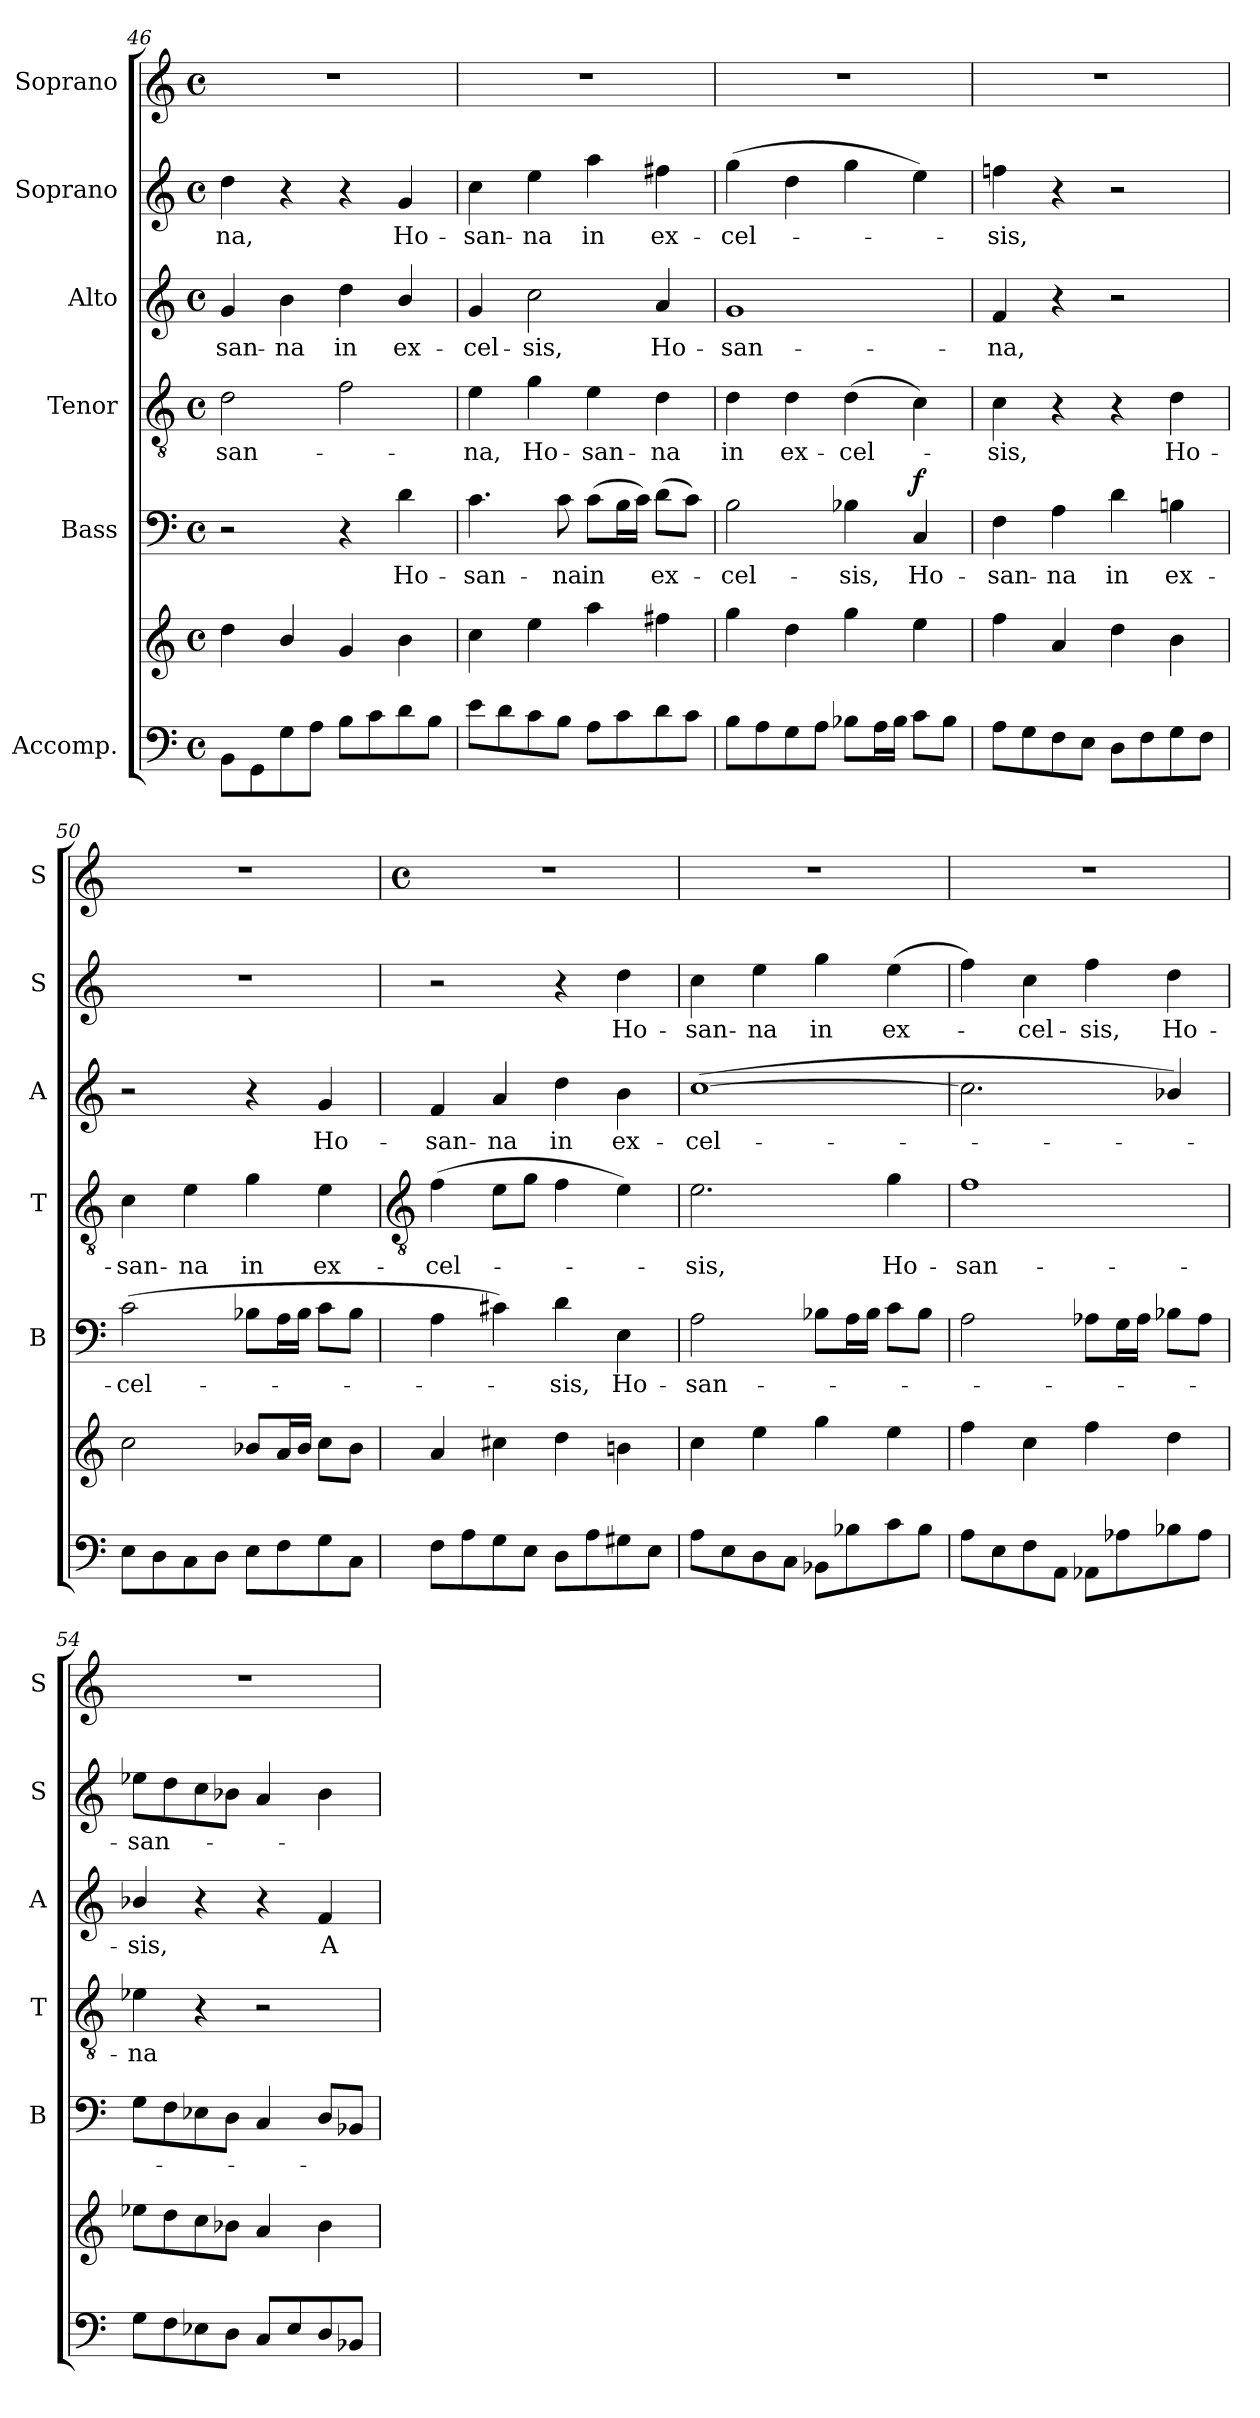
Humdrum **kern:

**kern	**kern	**kern	**text	**dynam	**kern	**text	**kern	**text	**kern	**text	**kern
*part6	*part6	*part5	*part5	*part5	*part4	*part4	*part3	*part3	*part2	*part2	*part1
*staff7	*staff6	*staff5	*staff5	*staff5	*staff4	*staff4	*staff3	*staff3	*staff2	*staff2	*staff1
*I"Accomp.	*	*I"Bass	*	*	*I"Tenor	*	*I"Alto	*	*I"Soprano	*	*I"Soprano
*	*	*I'B	*	*	*I'T	*	*I'A	*	*I'S	*	*I'S
!!LO:LB:g=z
*clefF4	*clefG2	*clefF4	*	*	*clefGv2	*	*clefG2	*	*clefG2	*	*clefG2
*k[]	*k[]	*k[]	*	*	*k[]	*	*k[]	*	*k[]	*	*k[]
*C:	*C:	*C:	*	*	*C:	*	*C:	*	*C:	*	*C:
*M4/4	*M4/4	*M4/4	*	*	*M4/4	*	*M4/4	*	*M4/4	*	*M4/4
*met(c)	*met(c)	*met(c)	*	*	*met(c)	*	*met(c)	*	*met(c)	*	*met(c)
=46	=46	=46	=46	=46	=46	=46	=46	=46	=46	=46	=46
!	!	!	!	!	!	!LO:LY:b	!	!LO:LY:b	!	!LO:LY:b	!
8BBL	4dd	2r	.	.	2d	-san-	4g	-san-	4dd	na,	1r
8GG	.	.	.	.	.	.	.	.	.	.	.
!	!	!	!	!	!	!	!	!LO:LY:b	!	!	!
8G	4b/	.	.	.	.	.	4b	-na	4r	.	.
8AJ	.	.	.	.	.	.	.	.	.	.	.
!	!	!	!	!	!	!	!	!LO:LY:b	!	!	!
8BL	4g	4r	.	.	2f	.	4dd	in	4r	.	.
8c	.	.	.	.	.	.	.	.	.	.	.
!	!	!	!LO:LY:b	!	!	!	!	!LO:LY:b	!	!LO:LY:b	!
8d	4b	4d	Ho-	.	.	.	4b/	ex-	4g	Ho-	.
8BJ	.	.	.	.	.	.	.	.	.	.	.
=47	=47	=47	=47	=47	=47	=47	=47	=47	=47	=47	=47
!	!	!	!LO:LY:b	!	!	!LO:LY:b	!	!LO:LY:b	!	!LO:LY:b	!
8eL	4cc	4.c	-san-	.	4e	na,	4g	-cel-	4cc	-san-	1r
8d	.	.	.	.	.	.	.	.	.	.	.
!	!	!	!	!	!	!LO:LY:b	!	!LO:LY:b	!	!LO:LY:b	!
8c	4ee	.	.	.	4g	Ho-	2cc	-sis,	4ee	-na	.
!	!	!	!LO:LY:b	!	!	!	!	!	!	!	!
8BJ	.	8c	-na	.	.	.	.	.	.	.	.
!	!	!	!LO:LY:b	!	!	!LO:LY:b	!	!	!	!LO:LY:b	!
8AL	4aa	(>8cL	in	.	4e	-san-	.	.	4aa	in	.
8c	.	16BL	.	.	.	.	.	.	.	.	.
.	.	16cJJ)	.	.	.	.	.	.	.	.	.
!	!	!	!LO:LY:b	!	!	!LO:LY:b	!	!LO:LY:b	!	!LO:LY:b	!
8d	4ff#X	(>8dL	ex-	.	4d	-na	4a	Ho-	4ff#X	ex-	.
8cJ	.	8cJ)	.	.	.	.	.	.	.	.	.
=48	=48	=48	=48	=48	=48	=48	=48	=48	=48	=48	=48
!	!	!	!LO:LY:b	!	!	!LO:LY:b	!	!LO:LY:b	!	!LO:LY:b	!
8BL	4gg	2B	cel-	.	4d	in	1g	-san-	(>4gg	-cel-	1r
8A	.	.	.	.	.	.	.	.	.	.	.
!	!	!	!	!	!	!LO:LY:b	!	!	!	!	!
8G	4dd	.	.	.	4d	ex-	.	.	4dd	.	.
8AJ	.	.	.	.	.	.	.	.	.	.	.
!	!	!	!LO:LY:b	!	!	!LO:LY:b	!	!	!	!	!
8B-XL	4gg	4B-X	-sis,	.	(>4d	-cel-	.	.	4gg	.	.
16AL	.	.	.	.	.	.	.	.	.	.	.
16B-JJ	.	.	.	.	.	.	.	.	.	.	.
!	!	!	!LO:LY:b	!LO:DY:b	!	!	!	!	!	!	!
8cL	4ee	4C	Ho-	f	4c)	.	.	.	4ee)	.	.
8B-J	.	.	.	.	.	.	.	.	.	.	.
=49	=49	=49	=49	=49	=49	=49	=49	=49	=49	=49	=49
!	!	!	!LO:LY:b	!	!	!LO:LY:b	!	!LO:LY:b	!	!LO:LY:b	!
8AL	4ff	4F	-san-	.	4c	sis,	4f	-na,	4ffn	sis,	1r
8G	.	.	.	.	.	.	.	.	.	.	.
!	!	!	!LO:LY:b	!	!	!	!	!	!	!	!
8F	4a	4A	-na	.	4r	.	4r	.	4r	.	.
8EJ	.	.	.	.	.	.	.	.	.	.	.
!	!	!	!LO:LY:b	!	!	!	!	!	!	!	!
8DL	4dd	4d	in	.	4r	.	2r	.	2r	.	.
8F	.	.	.	.	.	.	.	.	.	.	.
!	!	!	!LO:LY:b	!	!	!LO:LY:b	!	!	!	!	!
8G	4b	4Bn	ex-	.	4d	Ho-	.	.	.	.	.
8FJ	.	.	.	.	.	.	.	.	.	.	.
=50	=50	=50	=50	=50	=50	=50	=50	=50	=50	=50	=50
!	!	!	!LO:LY:b	!	!	!LO:LY:b	!	!	!	!	!
8EL	2cc	(>2c	-cel-	.	4c	-san-	2r	.	1r	.	1r
8D	.	.	.	.	.	.	.	.	.	.	.
!	!	!	!	!	!	!LO:LY:b	!	!	!	!	!
8C	.	.	.	.	4e	-na	.	.	.	.	.
8DJ	.	.	.	.	.	.	.	.	.	.	.
!	!	!	!	!	!	!LO:LY:b	!	!	!	!	!
8EL	8b-XL	8B-XL	.	.	4g	in	4r	.	.	.	.
8F	16aL	16AL	.	.	.	.	.	.	.	.	.
.	16b-JJ	16B-JJ	.	.	.	.	.	.	.	.	.
!	!	!	!	!	!	!LO:LY:b	!	!LO:LY:b	!	!	!
8G	8ccL	8cL	.	.	4e	ex-	4g	Ho-	.	.	.
8CJ	8b-J	8B-J	.	.	.	.	.	.	.	.	.
!!LO:LB:g=z
=51	=51	=51	=51	=51	=51	=51	=51	=51	=51	=51	=51
*	*	*	*	*	*clefGv2	*	*	*	*	*	*
*	*	*	*	*	*	*	*	*	*	*	*M4/4
*	*	*	*	*	*	*	*	*	*	*	*met(c)
!	!	!	!	!	!	!LO:LY:b	!	!LO:LY:b	!	!	!
8FL	4a	4A	.	.	(>4f	-cel-	4f	-san-	2r	.	1r
8A	.	.	.	.	.	.	.	.	.	.	.
!	!	!	!	!	!	!	!	!LO:LY:b	!	!	!
8G	4cc#X	4c#X)	.	.	8eL	.	4a	-na	.	.	.
8EJ	.	.	.	.	8gJ	.	.	.	.	.	.
!	!	!	!LO:LY:b	!	!	!	!	!LO:LY:b	!	!	!
8DL	4dd	4d	sis,	.	4f	.	4dd	in	4r	.	.
8A	.	.	.	.	.	.	.	.	.	.	.
!	!	!	!LO:LY:b	!	!	!	!	!LO:LY:b	!	!LO:LY:b	!
8G#X	4bn	4E	Ho-	.	4e)	.	4b	ex-	4dd	Ho-	.
8EJ	.	.	.	.	.	.	.	.	.	.	.
=52	=52	=52	=52	=52	=52	=52	=52	=52	=52	=52	=52
!	!	!	!LO:LY:b	!	!	!LO:LY:b	!	!LO:LY:b	!	!LO:LY:b	!
8AL	4cc	2A	-san-	.	2.e	sis,	(>[1cc	-cel-	4cc	-san-	1r
8E	.	.	.	.	.	.	.	.	.	.	.
!	!	!	!	!	!	!	!	!	!	!LO:LY:b	!
8D	4ee	.	.	.	.	.	.	.	4ee	-na	.
8CJ	.	.	.	.	.	.	.	.	.	.	.
!	!	!	!	!	!	!	!	!	!	!LO:LY:b	!
8BB-XL	4gg	8B-XL	.	.	.	.	.	.	4gg	in	.
8B-X	.	16AL	.	.	.	.	.	.	.	.	.
.	.	16B-JJ	.	.	.	.	.	.	.	.	.
!	!	!	!	!	!	!LO:LY:b	!	!	!	!LO:LY:b	!
8c	4ee	8cL	.	.	4g	Ho-	.	.	(>4ee	ex-	.
8B-J	.	8B-J	.	.	.	.	.	.	.	.	.
=53	=53	=53	=53	=53	=53	=53	=53	=53	=53	=53	=53
!	!	!	!	!	!	!LO:LY:b	!	!	!	!	!
8AL	4ff	2A	.	.	1f	-san-	2.cc]	.	4ff)	.	1r
8E	.	.	.	.	.	.	.	.	.	.	.
!	!	!	!	!	!	!	!	!	!	!LO:LY:b	!
8F	4cc	.	.	.	.	.	.	.	4cc	cel-	.
8AAJ	.	.	.	.	.	.	.	.	.	.	.
!	!	!	!	!	!	!	!	!	!	!LO:LY:b	!
8AA-XL	4ff	8A-XL	.	.	.	.	.	.	4ff	-sis,	.
8A-X	.	16GL	.	.	.	.	.	.	.	.	.
.	.	16A-JJ	.	.	.	.	.	.	.	.	.
!	!	!	!	!	!	!	!	!	!	!LO:LY:b	!
8B-X	4dd	8B-XL	.	.	.	.	4b-X/)	.	4dd	Ho-	.
8A-J	.	8A-J	.	.	.	.	.	.	.	.	.
=54	=54	=54	=54	=54	=54	=54	=54	=54	=54	=54	=54
!	!	!	!	!	!	!LO:LY:b	!	!LO:LY:b	!	!LO:LY:b	!
8GL	8ee-XL	8GL	.	.	4e-X	-na	4b-X/	sis,	8ee-XL	-san-	1r
8F	8dd	8F	.	.	.	.	.	.	8dd	.	.
8E-X	8cc	8E-X	.	.	4r	.	4r	.	8cc	.	.
8DJ	8b-XJ	8DJ	.	.	.	.	.	.	8b-XJ	.	.
8CL	4a	4C	.	.	2r	.	4r	.	4a	.	.
8E-	.	.	.	.	.	.	.	.	.	.	.
!	!	!	!	!	!	!	!	!LO:LY:b	!	!	!
8D	4b-	8DL	.	.	.	.	4f	A-	4b-	.	.
8BB-XJ	.	8BB-XJ	.	.	.	.	.	.	.	.	.
=	=	=	=	=	=	=	=	=	=	=	=
*-	*-	*-	*-	*-	*-	*-	*-	*-	*-	*-	*-
